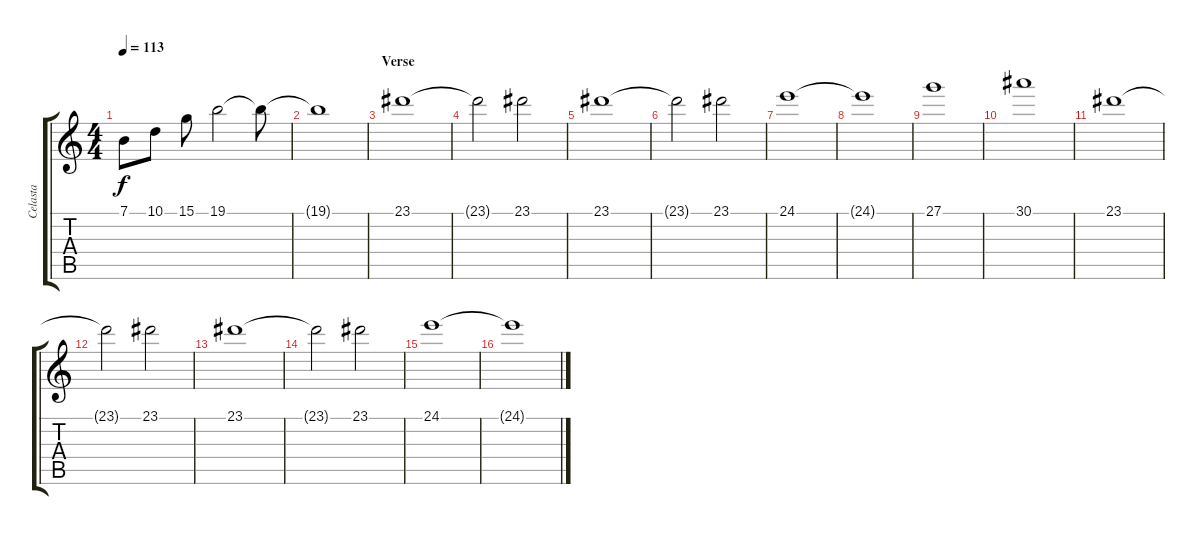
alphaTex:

\track ("Celasta" "Celasta") {instrument celesta}
\staff {score tabs}
\tuning (E4 B3 G3 D3 A2 E2) {hide}
\ts (4 4)
\tempo 113
\clef g2
\ks c
7.1.8{dy f} 10.1.8 15.1.8 19.1.2 19.1{t}.8 |
19.1{t}.1 |
\section ("" "Verse")
23.1.1 |
23.1{t}.2 23.1.2 |
23.1.1 |
23.1{t}.2 23.1.2 |
24.1.1 |
24.1{t}.1 |
27.1.1 |
30.1.1 |
23.1.1 |
23.1{t}.2 23.1.2 |
23.1.1 |
23.1{t}.2 23.1.2 |
24.1.1 |
24.1{t}.1
